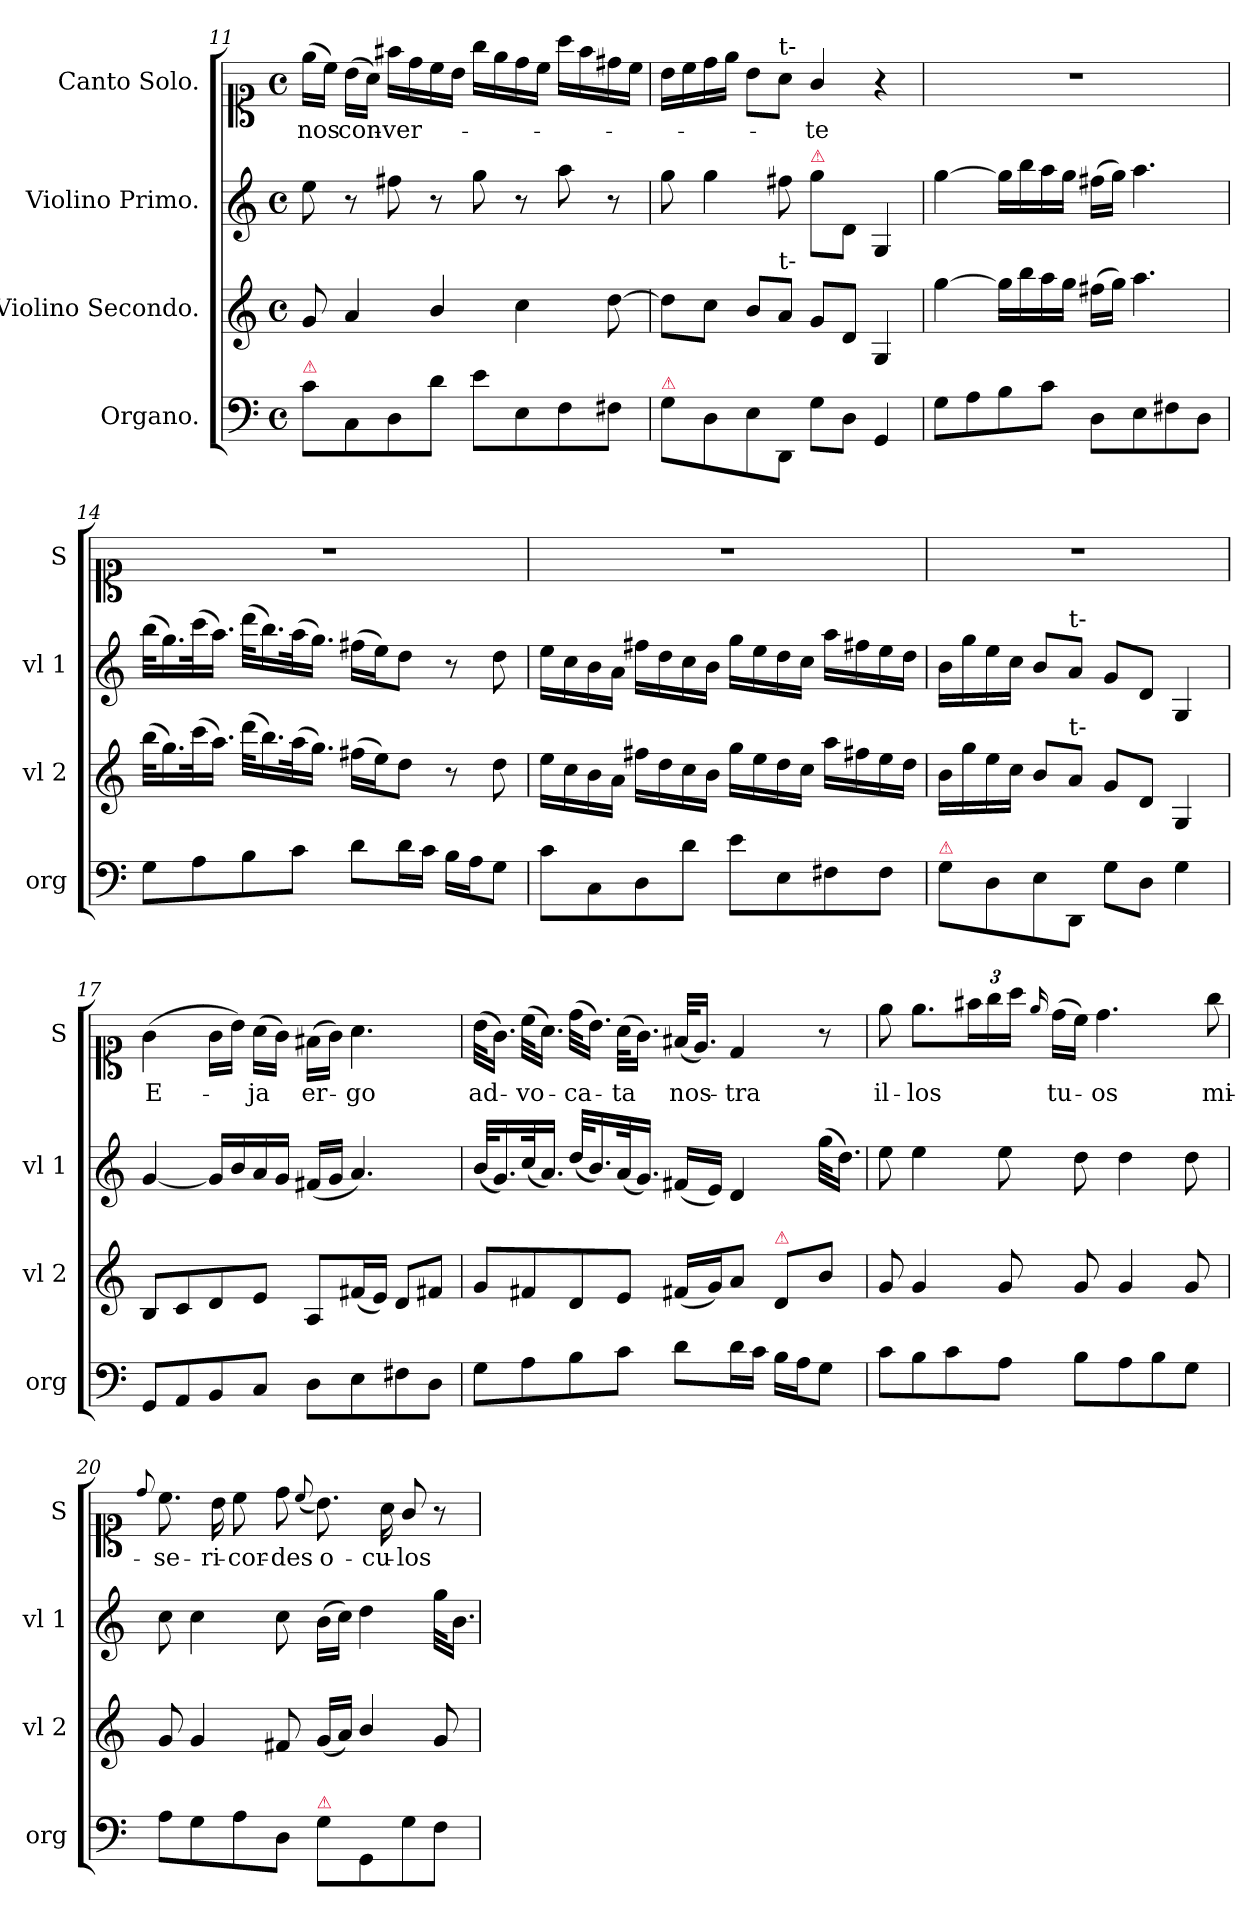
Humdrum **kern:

**kern	**kern	**dynam	**kern	**dynam	**kern	**text
*part4	*part3	*part3	*part2	*part2	*part1	*part1
*staff4	*staff3	*staff3	*staff2	*staff2	*staff1	*staff1
*I"Organo.	*I"Violino Secondo.	*	*I"Violino Primo.	*	*I"Canto Solo.	*
*I'org	*I'vl 2	*	*I'vl 1	*	*I'S	*
*clefF4	*clefG2	*	*clefG2	*	*clefC1	*
*k[]	*k[]	*	*k[]	*	*k[]	*
*C:	*C:	*	*C:	*	*C:	*
*M4/4	*M4/4	*	*M4/4	*	*M4/4	*
*met(c)	*met(c)	*	*met(c)	*	*met(c)	*
=11	=11	=11	=11	=11	=11	=11
!LO:TX:a:color=crimson:t=⚠	!	!	!	!	!	!
8c\L	8g/	.	8ee\	.	(16ee\LL	nos
.	.	.	.	.	16cc\JJ)	.
8C\	4a/	.	8r	.	(16b\LL	con-
.	.	.	.	.	16a\JJ)	.
8D\	.	.	8ff#X\	.	16ff#X\LL	-ver-
.	.	.	.	.	16dd\	.
8d\J	4b/	.	8r	.	16cc\	.
.	.	.	.	.	16b\JJ	.
8e\L	.	.	8gg\	.	16gg\LL	.
.	.	.	.	.	16ee\	.
8E\	4cc\	.	8r	.	16dd\	.
.	.	.	.	.	16cc\JJ	.
8F\	.	.	8aa\	.	16aa\LL	.
.	.	.	.	.	16ff#\	.
8F#X\J	[8dd\	.	8r	.	16dd#X\	.
.	.	.	.	.	16cc\JJ	.
=12	=12	=12	=12	=12	=12	=12
!LO:TX:a:color=crimson:t=⚠	!	!	!	!	!	!
8G\L	8dd\L]	.	8gg\	.	16b\LL	.
.	.	.	.	.	16cc\	.
8D\	8cc\J	.	4gg\	.	16dd\	.
.	.	.	.	.	16ee\JJ	.
8E\	8b/L	.	.	.	8b\L	.
!	!	!	!	!	!LO:TX:a:t=t-	!
!	!LO:TX:a:t=t-	!	!	!	!	!
8DD\J	8a/J	.	8ff#X\	.	8a\J	.
!	!	!	!LO:TX:a:color=crimson:t=⚠	!	!	!
8G\L	8g/L	.	8gg\L	.	4g/	-te
8D\J	8d/J	.	8d\J	.	.	.
4GG/	4G/	.	4G/	.	4r	.
=13	=13	=13	=13	=13	=13	=13
8G\L	[4gg\	forte.	[4gg\	forte.	1r	.
8A\	.	.	.	.	.	.
8B\	16gg\LL]	.	16gg\LL]	.	.	.
.	16bb\	.	16bb\	.	.	.
8c\J	16aa\	.	16aa\	.	.	.
.	16gg\JJ	.	16gg\JJ	.	.	.
8D\L	(16ff#X\LL	.	(16ff#X\LL	.	.	.
.	16gg\JJ)	.	16gg\JJ)	.	.	.
8E\	4.aa\	.	4.aa\	.	.	.
8F#X\	.	.	.	.	.	.
8D\J	.	.	.	.	.	.
=14	=14	=14	=14	=14	=14	=14
8G\L	(32bb\KLL	.	(32bb\KLL	.	1r	.
.	16.gg\)	.	16.gg\)	.	.	.
8A\	(32ccc\K	.	(32ccc\K	.	.	.
.	16.aa\JJ)	.	16.aa\JJ)	.	.	.
8B\	(32ddd\KLL	.	(32ddd\KLL	.	.	.
.	16.bb\)	.	16.bb\)	.	.	.
8c\J	(32aa\K	.	(32aa\K	.	.	.
.	16.gg\JJ)	.	16.gg\JJ)	.	.	.
8d\L	(16ff#X\LL	.	(16ff#X\LL	.	.	.
.	16ee\J)	.	16ee\J)	.	.	.
16d\L	8dd\J	.	8dd\J	.	.	.
16c\JJ	.	.	.	.	.	.
16B\LL	8r	.	8r	.	.	.
16A\J	.	.	.	.	.	.
8G\J	8dd\	.	8dd\	.	.	.
=15	=15	=15	=15	=15	=15	=15
8c\L	16ee\LL	.	16ee\LL	.	1r	.
.	16cc\	.	16cc\	.	.	.
8C\	16b\	.	16b\	.	.	.
.	16a\JJ	.	16a\JJ	.	.	.
8D\	16ff#X\LL	.	16ff#X\LL	.	.	.
.	16dd\	.	16dd\	.	.	.
8d\J	16cc\	.	16cc\	.	.	.
.	16b\JJ	.	16b\JJ	.	.	.
8e\L	16gg\LL	.	16gg\LL	.	.	.
.	16ee\	.	16ee\	.	.	.
8E\	16dd\	.	16dd\	.	.	.
.	16cc\JJ	.	16cc\JJ	.	.	.
8F#X\	16aa\LL	.	16aa\LL	.	.	.
.	16ff#X\	.	16ff#X\	.	.	.
8F#\J	16ee\	.	16ee\	.	.	.
.	16dd\JJ	.	16dd\JJ	.	.	.
=16	=16	=16	=16	=16	=16	=16
!LO:TX:a:color=crimson:t=⚠	!	!	!	!	!	!
8G\L	16b\LL	.	16b\LL	.	1r	.
.	16gg\	.	16gg\	.	.	.
8D\	16ee\	.	16ee\	.	.	.
.	16cc\JJ	.	16cc\JJ	.	.	.
8E\	8b/L	.	8b/L	.	.	.
!	!	!	!LO:TX:a:t=t-	!	!	!
!	!LO:TX:a:t=t-	!	!	!	!	!
8DD\J	8a/J	.	8a/J	.	.	.
8G\L	8g/L	.	8g/L	.	.	.
8D\J	8d/J	.	8d/J	.	.	.
4G\	4G/	.	4G/	.	.	.
=17	=17	=17	=17	=17	=17	=17
!	!	!LO:DY:a	!	!	!	!
8GG/L	8B/L	pia.	[4g/	piano.	(4g\	E-
8AA/	8c/	.	.	.	.	.
8BB/	8d/	.	16g/LL]	.	16g\LL	.
.	.	.	16b/	.	16b\JJ)	.
8C/J	8e/J	.	16a/	.	(16a\LL	-ja
.	.	.	16g/JJ	.	16g\JJ)	.
8D\L	8A/L	.	(16f#X/LL	.	(16f#X\LL	er-
.	.	.	16g/JJ	.	16g\JJ)	.
8E\	(16f#X/L	.	4.a/)	.	4.a\	-go
.	16e/JJ)	.	.	.	.	.
8F#X\	8d/L	.	.	.	.	.
8D\J	8f#X/J	.	.	.	.	.
=18	=18	=18	=18	=18	=18	=18
8G\L	8g/L	.	(32b/KLL	.	(32b\KLL	ad-
.	.	.	16.g/)	.	16.g\JJ)	.
8A\	8f#X/	.	(32cc/K	.	(32cc\KLL	-vo-
.	.	.	16.a/JJ)	.	16.a\JJ)	.
8B\	8d/	.	(32dd/KLL	.	(32dd\KLL	-ca-
.	.	.	16.b/)	.	16.b\JJ)	.
8c\J	8e/J	.	(32a/K	.	(32a\KLL	-ta
.	.	.	16.g/JJ)	.	16.g\JJ)	.
8d\L	(16f#X/LL	.	(16f#X/LL	.	(32f#X/KLL	nos-
.	.	.	.	.	16.e/JJ)	.
.	16g/J)	.	16e/JJ)	.	.	.
16d\L	8a/J	.	4d/	.	4d/	-tra
16c\JJ	.	.	.	.	.	.
!	!LO:TX:a:color=crimson:t=⚠	!	!	!	!	!
16B\LL	8d/L	.	.	.	.	.
16A\J	.	.	.	.	.	.
8G\J	8b/J	.	(32gg\KLL	.	8r	.
.	.	.	16.dd\JJ)	.	.	.
=19	=19	=19	=19	=19	=19	=19
8c\L	8g/	.	8ee\	.	8ee\	il-
8B\	4g/	.	4ee\	.	8.ee\L	-los
8c\	.	.	.	.	.	.
.	.	.	.	.	24ff#X\L	.
.	.	.	.	.	24gg\	.
8A\J	8g/	.	8ee\	.	.	.
.	.	.	.	.	24aa\JJ	.
.	.	.	.	.	16qqee/	.
.	.	.	.	.	(16dd\LL	tu-
8B\L	8g/	.	8dd\	.	16cc\JJ)	.
.	.	.	.	.	4.dd\	-os
8A\	4g/	.	4dd\	.	.	.
8B\	.	.	.	.	.	.
8G\J	8g/	.	8dd\	.	.	.
!	!	!	!	!	!LO:N:vis=8	!
.	.	.	.	.	16gg\	mi-
=20	=20	=20	=20	=20	=20	=20
.	.	.	.	.	8qqdd/	.
8A\L	8g/	.	8cc\	.	8.cc\	-se-
8G\	4g/	.	4cc\	.	.	.
.	.	.	.	.	16b\	-ri-
8A\	.	.	.	.	8cc\	-cor-
8D\J	8f#X/	.	8cc\	.	8dd\	-des
.	.	.	.	.	(8qqcc/	.
!LO:TX:a:color=crimson:t=⚠	!	!	!	!	!	!
8G\L	(16g/LL	.	(16b\LL	.	8.b\)	o-
.	16a/JJ)	.	16cc\JJ)	.	.	.
8GG\	4b/	.	4dd\	.	.	.
.	.	.	.	.	16a\	-cu-
8G\	.	.	.	.	8g/	-los
8F\J	8g/	.	32gg\KLL	.	8r	.
.	.	.	16.b\JJ	.	.	.
=	=	=	=	=	=	=
*-	*-	*-	*-	*-	*-	*-
